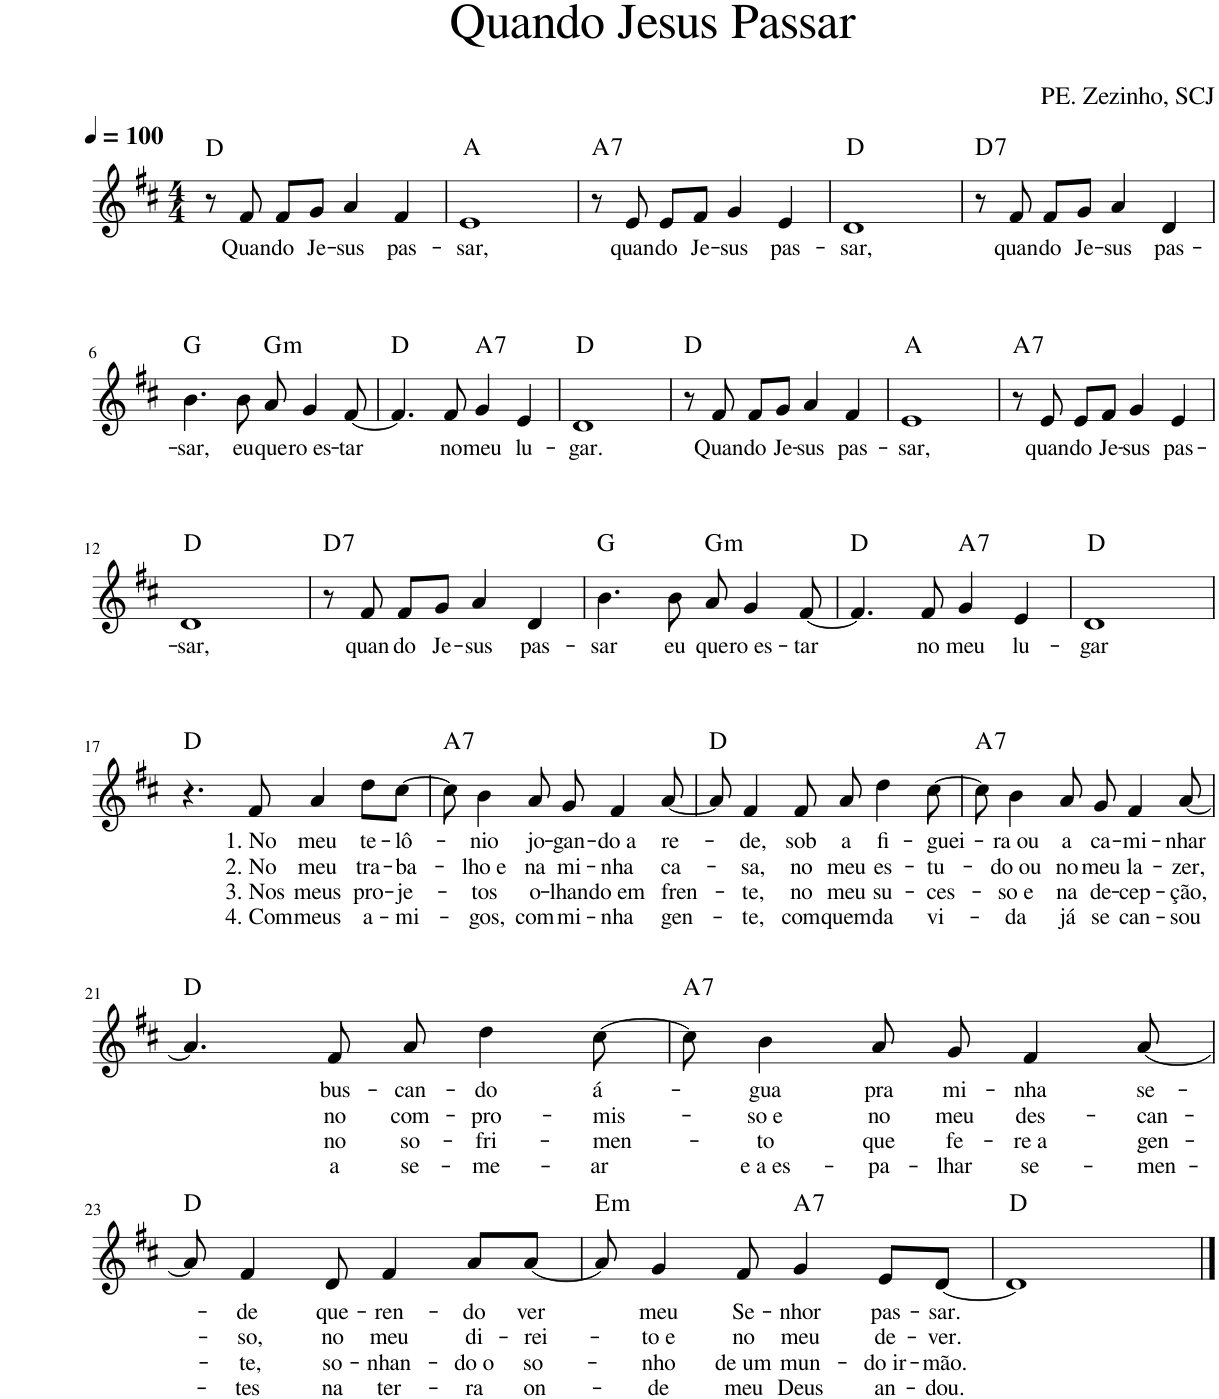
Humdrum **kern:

**kern	**text	**text	**text	**text	**harte
*part1	*part1	*part1	*part1	*part1	*part1
*staff1	*staff1	*staff1	*staff1	*staff1	*
*I"Voz	*	*	*	*	*
*I'Vo.	*	*	*	*	*
*clefG2	*	*	*	*	*
*k[f#c#]	*	*	*	*	*
*M4/4	*	*	*	*	*
*MM100	*	*	*	*	*
=1	=1	=1	=1	=1	=1
8r	.	.	.	.	D:maj
!	!LO:LY:b	!	!	!	!
8f#/	Quan-	.	.	.	.
!	!LO:LY:b	!	!	!	!
8f#/L	-do	.	.	.	.
!	!LO:LY:b	!	!	!	!
8g/J	Je-	.	.	.	.
!	!LO:LY:b	!	!	!	!
4a/	-sus	.	.	.	.
!	!LO:LY:b	!	!	!	!
4f#/	pas-	.	.	.	.
=2	=2	=2	=2	=2	=2
!	!LO:LY:b	!	!	!	!
1e	-sar,	.	.	.	A:maj
=3	=3	=3	=3	=3	=3
!	!	!	!	!	!LO:H:kt=7
8r	.	.	.	.	A:7
!	!LO:LY:b	!	!	!	!
8e/	quan-	.	.	.	.
!	!LO:LY:b	!	!	!	!
8e/L	-do	.	.	.	.
!	!LO:LY:b	!	!	!	!
8f#/J	Je-	.	.	.	.
!	!LO:LY:b	!	!	!	!
4g/	-sus	.	.	.	.
!	!LO:LY:b	!	!	!	!
4e/	pas-	.	.	.	.
=4	=4	=4	=4	=4	=4
!	!LO:LY:b	!	!	!	!
1d	-sar,	.	.	.	D:maj
=5	=5	=5	=5	=5	=5
!	!	!	!	!	!LO:H:kt=7
8r	.	.	.	.	D:7
!	!LO:LY:b	!	!	!	!
8f#/	quan-	.	.	.	.
!	!LO:LY:b	!	!	!	!
8f#/L	-do	.	.	.	.
!	!LO:LY:b	!	!	!	!
8g/J	Je-	.	.	.	.
!	!LO:LY:b	!	!	!	!
4a/	-sus	.	.	.	.
!	!LO:LY:b	!	!	!	!
4d/	pas-	.	.	.	.
!!LO:LB:g=z
=6	=6	=6	=6	=6	=6
!	!LO:LY:b	!	!	!	!
4.b\	-sar,	.	.	.	G:maj
!	!LO:LY:b	!	!	!	!
8b\	eu	.	.	.	.
!	!LO:LY:b	!	!	!	!LO:H:kt=m
8a/	que-	.	.	.	G:min
!	!LO:LY:b	!	!	!	!
4g/	-ro es-	.	.	.	.
!	!LO:LY:b	!	!	!	!
[8f#/	-tar	.	.	.	.
=7	=7	=7	=7	=7	=7
4.f#/]	.	.	.	.	D:maj
!	!LO:LY:b	!	!	!	!
8f#/	no	.	.	.	.
!	!LO:LY:b	!	!	!	!LO:H:kt=7
4g/	meu	.	.	.	A:7
!	!LO:LY:b	!	!	!	!
4e/	lu-	.	.	.	.
=8	=8	=8	=8	=8	=8
!	!LO:LY:b	!	!	!	!
1d	-gar.	.	.	.	D:maj
=9	=9	=9	=9	=9	=9
8r	.	.	.	.	D:maj
!	!LO:LY:b	!	!	!	!
8f#/	Quan-	.	.	.	.
!	!LO:LY:b	!	!	!	!
8f#/L	-do	.	.	.	.
!	!LO:LY:b	!	!	!	!
8g/J	Je-	.	.	.	.
!	!LO:LY:b	!	!	!	!
4a/	-sus	.	.	.	.
!	!LO:LY:b	!	!	!	!
4f#/	pas-	.	.	.	.
=10	=10	=10	=10	=10	=10
!	!LO:LY:b	!	!	!	!
1e	-sar,	.	.	.	A:maj
=11	=11	=11	=11	=11	=11
!	!	!	!	!	!LO:H:kt=7
8r	.	.	.	.	A:7
!	!LO:LY:b	!	!	!	!
8e/	quan-	.	.	.	.
!	!LO:LY:b	!	!	!	!
8e/L	-do	.	.	.	.
!	!LO:LY:b	!	!	!	!
8f#/J	Je-	.	.	.	.
!	!LO:LY:b	!	!	!	!
4g/	-sus	.	.	.	.
!	!LO:LY:b	!	!	!	!
4e/	pas-	.	.	.	.
!!LO:LB:g=z
=12	=12	=12	=12	=12	=12
!	!LO:LY:b	!	!	!	!
1d	-sar,	.	.	.	D:maj
=13	=13	=13	=13	=13	=13
!	!	!	!	!	!LO:H:kt=7
8r	.	.	.	.	D:7
!	!LO:LY:b	!	!	!	!
8f#/	quan-	.	.	.	.
!	!LO:LY:b	!	!	!	!
8f#/L	-do	.	.	.	.
!	!LO:LY:b	!	!	!	!
8g/J	Je-	.	.	.	.
!	!LO:LY:b	!	!	!	!
4a/	-sus	.	.	.	.
!	!LO:LY:b	!	!	!	!
4d/	pas-	.	.	.	.
=14	=14	=14	=14	=14	=14
!	!LO:LY:b	!	!	!	!
4.b\	-sar	.	.	.	G:maj
!	!LO:LY:b	!	!	!	!
8b\	eu	.	.	.	.
!	!LO:LY:b	!	!	!	!LO:H:kt=m
8a/	que-	.	.	.	G:min
!	!LO:LY:b	!	!	!	!
4g/	-ro es-	.	.	.	.
!	!LO:LY:b	!	!	!	!
[8f#/	-tar	.	.	.	.
=15	=15	=15	=15	=15	=15
4.f#/]	.	.	.	.	D:maj
!	!LO:LY:b	!	!	!	!
8f#/	no	.	.	.	.
!	!LO:LY:b	!	!	!	!LO:H:kt=7
4g/	meu	.	.	.	A:7
!	!LO:LY:b	!	!	!	!
4e/	lu-	.	.	.	.
=16	=16	=16	=16	=16	=16
!	!LO:LY:b	!	!	!	!
1d	-gar	.	.	.	D:maj
!!LO:LB:g=z
=17	=17	=17	=17	=17	=17
4.r	.	.	.	.	D:maj
!	!LO:LY:b	!LO:LY:b	!LO:LY:b	!LO:LY:b	!
8f#/	1. No	2. No	3. Nos	4. Com	.
!	!LO:LY:b	!LO:LY:b	!LO:LY:b	!LO:LY:b	!
4a/	meu	meu	meus	meus	.
!	!LO:LY:b	!LO:LY:b	!LO:LY:b	!LO:LY:b	!
8dd\L	te-	tra-	pro-	a-	.
!	!LO:LY:b	!LO:LY:b	!LO:LY:b	!LO:LY:b	!
[8cc#\J	-lô-	-ba-	-je-	-mi-	.
=18	=18	=18	=18	=18	=18
!	!	!	!	!	!LO:H:kt=7
8cc#\]	.	.	.	.	A:7
!	!LO:LY:b	!LO:LY:b	!LO:LY:b	!LO:LY:b	!
4b\	-nio	-lho e	-tos	-gos,	.
!	!LO:LY:b	!LO:LY:b	!LO:LY:b	!LO:LY:b	!
8a/	jo-	na	o-	com	.
!	!LO:LY:b	!LO:LY:b	!LO:LY:b	!LO:LY:b	!
8g/	-gan-	mi-	-lhan-	mi-	.
!	!LO:LY:b	!LO:LY:b	!LO:LY:b	!LO:LY:b	!
4f#/	-do a	-nha	-do em	-nha	.
!	!LO:LY:b	!LO:LY:b	!LO:LY:b	!LO:LY:b	!
[8a/	re-	ca-	fren-	gen-	.
=19	=19	=19	=19	=19	=19
8a/]	.	.	.	.	D:maj
!	!LO:LY:b	!LO:LY:b	!LO:LY:b	!LO:LY:b	!
4f#/	-de,	-sa,	-te,	-te,	.
!	!LO:LY:b	!LO:LY:b	!LO:LY:b	!LO:LY:b	!
8f#/	sob	no	no	com	.
!	!LO:LY:b	!LO:LY:b	!LO:LY:b	!LO:LY:b	!
8a/	a	meu	meu	quem	.
!	!LO:LY:b	!LO:LY:b	!LO:LY:b	!LO:LY:b	!
4dd\	fi-	es-	su-	da	.
!	!LO:LY:b	!LO:LY:b	!LO:LY:b	!LO:LY:b	!
[8cc#\	-guei-	-tu-	-ces-	vi-	.
=20	=20	=20	=20	=20	=20
!	!	!	!	!	!LO:H:kt=7
8cc#\]	.	.	.	.	A:7
!	!LO:LY:b	!LO:LY:b	!LO:LY:b	!LO:LY:b	!
4b\	-ra ou	-do ou	-so e	-da	.
!	!LO:LY:b	!LO:LY:b	!LO:LY:b	!LO:LY:b	!
8a/	a	no	na	já	.
!	!LO:LY:b	!LO:LY:b	!LO:LY:b	!LO:LY:b	!
8g/	ca-	meu	de-	se	.
!	!LO:LY:b	!LO:LY:b	!LO:LY:b	!LO:LY:b	!
4f#/	-mi-	la-	-cep-	can-	.
!	!LO:LY:b	!LO:LY:b	!LO:LY:b	!LO:LY:b	!
[8a/	-nhar	-zer,	-ção,	-sou	.
!!LO:LB:g=z
=21	=21	=21	=21	=21	=21
4.a/]	.	.	.	.	D:maj
!	!LO:LY:b	!LO:LY:b	!LO:LY:b	!LO:LY:b	!
8f#/	bus-	no	no	a	.
!	!LO:LY:b	!LO:LY:b	!LO:LY:b	!LO:LY:b	!
8a/	-can-	com-	so-	se-	.
!	!LO:LY:b	!LO:LY:b	!LO:LY:b	!LO:LY:b	!
4dd\	-do	-pro-	-fri-	-me-	.
!	!LO:LY:b	!LO:LY:b	!LO:LY:b	!LO:LY:b	!
[8cc#\	á-	-mis-	-men-	-ar	.
=22	=22	=22	=22	=22	=22
!	!	!	!	!	!LO:H:kt=7
8cc#\]	.	.	.	.	A:7
!	!LO:LY:b	!LO:LY:b	!LO:LY:b	!LO:LY:b	!
4b\	-gua	-so e	-to	e a es-	.
!	!LO:LY:b	!LO:LY:b	!LO:LY:b	!LO:LY:b	!
8a/	pra	no	que	-pa-	.
!	!LO:LY:b	!LO:LY:b	!LO:LY:b	!LO:LY:b	!
8g/	mi-	meu	fe-	-lhar	.
!	!LO:LY:b	!LO:LY:b	!LO:LY:b	!LO:LY:b	!
4f#/	-nha	des-	-re a	se-	.
!	!LO:LY:b	!LO:LY:b	!LO:LY:b	!LO:LY:b	!
[8a/	se-	-can-	gen-	-men-	.
!!LO:LB:g=z
=23	=23	=23	=23	=23	=23
8a/]	.	.	.	.	D:maj
!	!LO:LY:b	!LO:LY:b	!LO:LY:b	!LO:LY:b	!
4f#/	-de	-so,	-te,	-tes	.
!	!LO:LY:b	!LO:LY:b	!LO:LY:b	!LO:LY:b	!
8d/	que-	no	so-	na	.
!	!LO:LY:b	!LO:LY:b	!LO:LY:b	!LO:LY:b	!
4f#/	-ren-	meu	-nhan-	ter-	.
!	!LO:LY:b	!LO:LY:b	!LO:LY:b	!LO:LY:b	!
8a/L	-do	di-	-do o	-ra	.
!	!LO:LY:b	!LO:LY:b	!LO:LY:b	!LO:LY:b	!
[8a/J	ver	-rei-	so-	on-	.
=24	=24	=24	=24	=24	=24
!	!	!	!	!	!LO:H:kt=m
8a/]	.	.	.	.	E:min
!	!LO:LY:b	!LO:LY:b	!LO:LY:b	!LO:LY:b	!
4g/	meu	-to e	-nho	-de	.
!	!LO:LY:b	!LO:LY:b	!LO:LY:b	!LO:LY:b	!
8f#/	Se-	no	de um	meu	.
!	!LO:LY:b	!LO:LY:b	!LO:LY:b	!LO:LY:b	!LO:H:kt=7
4g/	-nhor	meu	mun-	Deus	A:7
!	!LO:LY:b	!LO:LY:b	!LO:LY:b	!LO:LY:b	!
8e/L	pas-	de-	-do ir-	an-	.
!	!LO:LY:b	!LO:LY:b	!LO:LY:b	!LO:LY:b	!
[8d/J	-sar.	-ver.	-mão.	-dou.	.
=25	=25	=25	=25	=25	=25
1d]	.	.	.	.	D:maj
==	==	==	==	==	==
*-	*-	*-	*-	*-	*-
